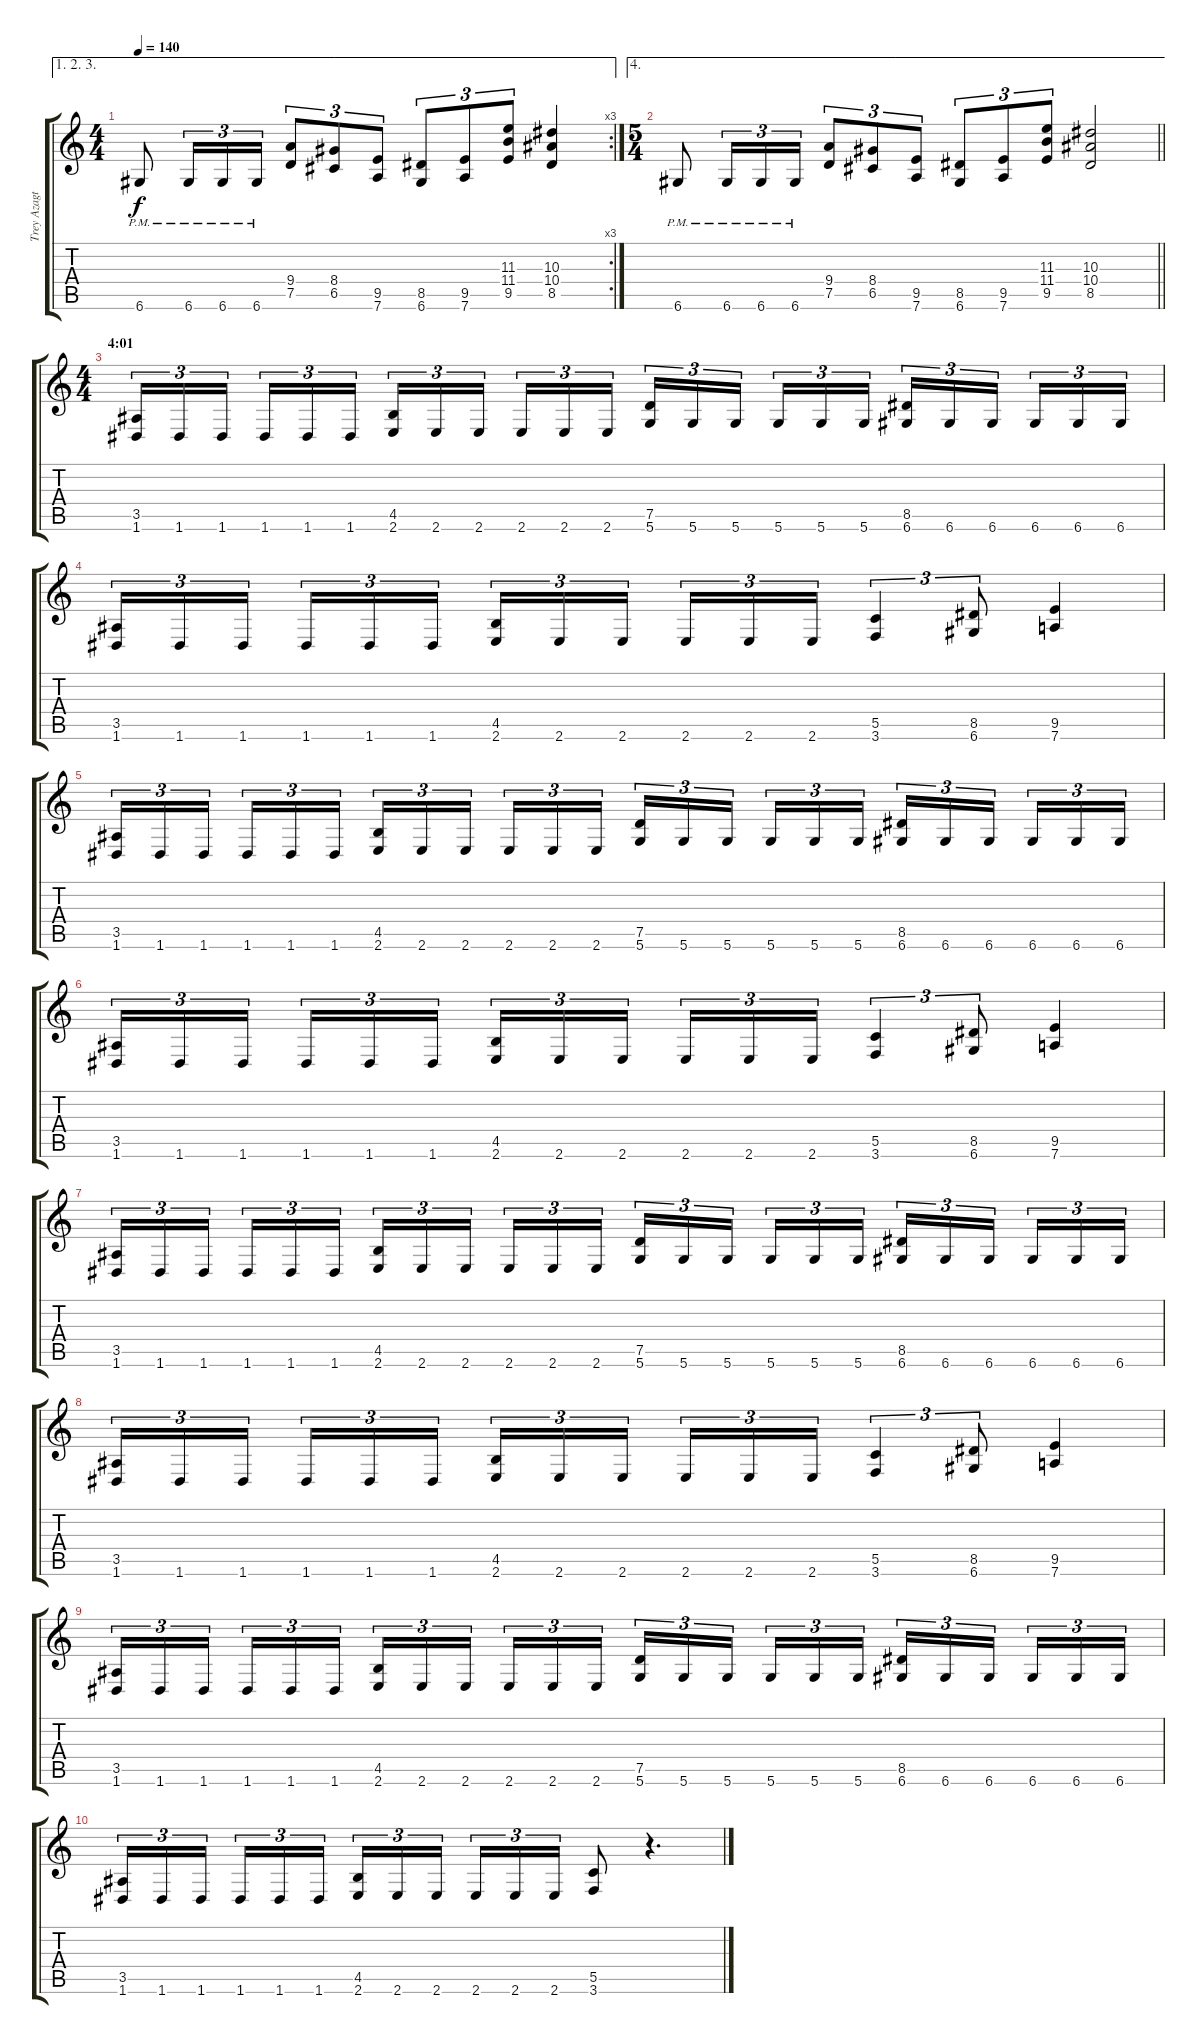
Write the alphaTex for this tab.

\track ("Trey Azagthoth" "Trey Azagt") {instrument distortionguitar}
\staff {score tabs}
\tuning (D4 A3 F3 C3 G2 D2) {hide}
\ae (1 2 3)
\rc 3
\ts (4 4)
\tempo 140
\clef g2
\ks c
6.6{pm}.8{dy f} 6.6{pm}.16{tu (3 2)} 6.6{pm}.16{tu (3 2)} 6.6{pm}.16{tu (3 2)} (9.4 7.5).8{tu (3 2)} (8.4 6.5).8{tu (3 2)} (9.5 7.6).8{tu (3 2)} (8.5 6.6).8{tu (3 2)} (9.5 7.6).8{tu (3 2)} (11.3 11.4 9.5).8{tu (3 2)} (10.3 10.4 8.5).4 |
\ae 4
\ts (5 4)
\barLineRight lightlight
6.6{pm}.8 6.6{pm}.16{tu (3 2)} 6.6{pm}.16{tu (3 2)} 6.6{pm}.16{tu (3 2)} (9.4 7.5).8{tu (3 2)} (8.4 6.5).8{tu (3 2)} (9.5 7.6).8{tu (3 2)} (8.5 6.6).8{tu (3 2)} (9.5 7.6).8{tu (3 2)} (11.3 11.4 9.5).8{tu (3 2)} (10.3 10.4 8.5).2 |
\ts (4 4)
\section ("" "4:01")
(3.5 1.6).16{tu (3 2)} 1.6.16{tu (3 2)} 1.6.16{tu (3 2) beam splitsecondary} 1.6.16{tu (3 2)} 1.6.16{tu (3 2)} 1.6.16{tu (3 2)} (4.5 2.6).16{tu (3 2)} 2.6.16{tu (3 2)} 2.6.16{tu (3 2) beam splitsecondary} 2.6.16{tu (3 2)} 2.6.16{tu (3 2)} 2.6.16{tu (3 2)} (7.5 5.6).16{tu (3 2)} 5.6.16{tu (3 2)} 5.6.16{tu (3 2) beam splitsecondary} 5.6.16{tu (3 2)} 5.6.16{tu (3 2)} 5.6.16{tu (3 2)} (8.5 6.6).16{tu (3 2)} 6.6.16{tu (3 2)} 6.6.16{tu (3 2) beam splitsecondary} 6.6.16{tu (3 2)} 6.6.16{tu (3 2)} 6.6.16{tu (3 2)} |
(3.5 1.6).16{tu (3 2)} 1.6.16{tu (3 2)} 1.6.16{tu (3 2) beam splitsecondary} 1.6.16{tu (3 2)} 1.6.16{tu (3 2)} 1.6.16{tu (3 2)} (4.5 2.6).16{tu (3 2)} 2.6.16{tu (3 2)} 2.6.16{tu (3 2) beam splitsecondary} 2.6.16{tu (3 2)} 2.6.16{tu (3 2)} 2.6.16{tu (3 2)} (5.5 3.6).4{tu (3 2)} (8.5 6.6).8{tu (3 2)} (9.5 7.6).4 |
(3.5 1.6).16{tu (3 2)} 1.6.16{tu (3 2)} 1.6.16{tu (3 2) beam splitsecondary} 1.6.16{tu (3 2)} 1.6.16{tu (3 2)} 1.6.16{tu (3 2)} (4.5 2.6).16{tu (3 2)} 2.6.16{tu (3 2)} 2.6.16{tu (3 2) beam splitsecondary} 2.6.16{tu (3 2)} 2.6.16{tu (3 2)} 2.6.16{tu (3 2)} (7.5 5.6).16{tu (3 2)} 5.6.16{tu (3 2)} 5.6.16{tu (3 2) beam splitsecondary} 5.6.16{tu (3 2)} 5.6.16{tu (3 2)} 5.6.16{tu (3 2)} (8.5 6.6).16{tu (3 2)} 6.6.16{tu (3 2)} 6.6.16{tu (3 2) beam splitsecondary} 6.6.16{tu (3 2)} 6.6.16{tu (3 2)} 6.6.16{tu (3 2)} |
(3.5 1.6).16{tu (3 2)} 1.6.16{tu (3 2)} 1.6.16{tu (3 2) beam splitsecondary} 1.6.16{tu (3 2)} 1.6.16{tu (3 2)} 1.6.16{tu (3 2)} (4.5 2.6).16{tu (3 2)} 2.6.16{tu (3 2)} 2.6.16{tu (3 2) beam splitsecondary} 2.6.16{tu (3 2)} 2.6.16{tu (3 2)} 2.6.16{tu (3 2)} (5.5 3.6).4{tu (3 2)} (8.5 6.6).8{tu (3 2)} (9.5 7.6).4 |
(3.5 1.6).16{tu (3 2)} 1.6.16{tu (3 2)} 1.6.16{tu (3 2) beam splitsecondary} 1.6.16{tu (3 2)} 1.6.16{tu (3 2)} 1.6.16{tu (3 2)} (4.5 2.6).16{tu (3 2)} 2.6.16{tu (3 2)} 2.6.16{tu (3 2) beam splitsecondary} 2.6.16{tu (3 2)} 2.6.16{tu (3 2)} 2.6.16{tu (3 2)} (7.5 5.6).16{tu (3 2)} 5.6.16{tu (3 2)} 5.6.16{tu (3 2) beam splitsecondary} 5.6.16{tu (3 2)} 5.6.16{tu (3 2)} 5.6.16{tu (3 2)} (8.5 6.6).16{tu (3 2)} 6.6.16{tu (3 2)} 6.6.16{tu (3 2) beam splitsecondary} 6.6.16{tu (3 2)} 6.6.16{tu (3 2)} 6.6.16{tu (3 2)} |
(3.5 1.6).16{tu (3 2)} 1.6.16{tu (3 2)} 1.6.16{tu (3 2) beam splitsecondary} 1.6.16{tu (3 2)} 1.6.16{tu (3 2)} 1.6.16{tu (3 2)} (4.5 2.6).16{tu (3 2)} 2.6.16{tu (3 2)} 2.6.16{tu (3 2) beam splitsecondary} 2.6.16{tu (3 2)} 2.6.16{tu (3 2)} 2.6.16{tu (3 2)} (5.5 3.6).4{tu (3 2)} (8.5 6.6).8{tu (3 2)} (9.5 7.6).4 |
(3.5 1.6).16{tu (3 2)} 1.6.16{tu (3 2)} 1.6.16{tu (3 2) beam splitsecondary} 1.6.16{tu (3 2)} 1.6.16{tu (3 2)} 1.6.16{tu (3 2)} (4.5 2.6).16{tu (3 2)} 2.6.16{tu (3 2)} 2.6.16{tu (3 2) beam splitsecondary} 2.6.16{tu (3 2)} 2.6.16{tu (3 2)} 2.6.16{tu (3 2)} (7.5 5.6).16{tu (3 2)} 5.6.16{tu (3 2)} 5.6.16{tu (3 2) beam splitsecondary} 5.6.16{tu (3 2)} 5.6.16{tu (3 2)} 5.6.16{tu (3 2)} (8.5 6.6).16{tu (3 2)} 6.6.16{tu (3 2)} 6.6.16{tu (3 2) beam splitsecondary} 6.6.16{tu (3 2)} 6.6.16{tu (3 2)} 6.6.16{tu (3 2)} |
(3.5 1.6).16{tu (3 2)} 1.6.16{tu (3 2)} 1.6.16{tu (3 2) beam splitsecondary} 1.6.16{tu (3 2)} 1.6.16{tu (3 2)} 1.6.16{tu (3 2)} (4.5 2.6).16{tu (3 2)} 2.6.16{tu (3 2)} 2.6.16{tu (3 2) beam splitsecondary} 2.6.16{tu (3 2)} 2.6.16{tu (3 2)} 2.6.16{tu (3 2)} (5.5 3.6).8 r.4{d}
